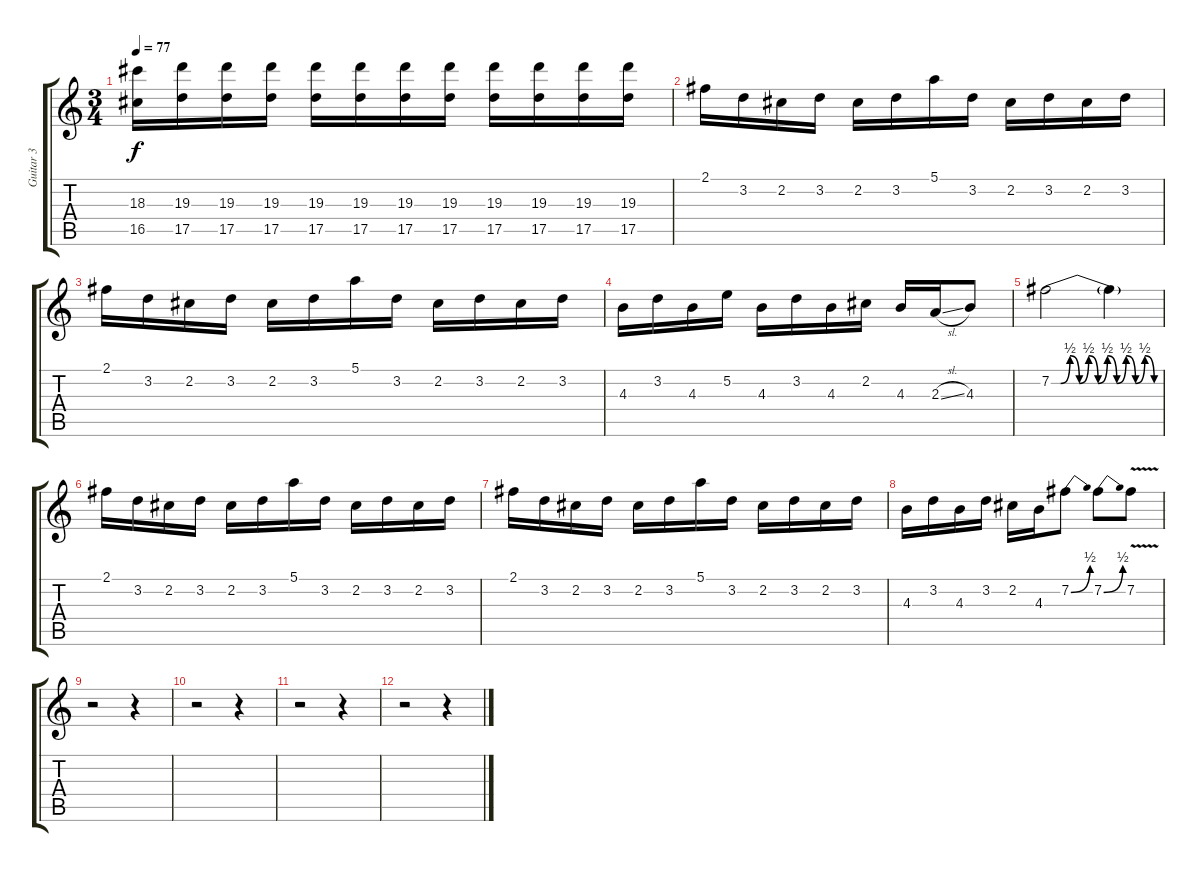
\track ("Guitar 3" "Guitar 3") {instrument distortionguitar}
\staff {score tabs}
\tuning (E4 B3 G3 D3 A2 E2) {hide}
\ts (3 4)
\tempo 77
\clef g2
\ks c
(18.3 16.5).16{dy f} (19.3 17.5).16 (19.3 17.5).16 (19.3 17.5).16 (19.3 17.5).16 (19.3 17.5).16 (19.3 17.5).16 (19.3 17.5).16 (19.3 17.5).16 (19.3 17.5).16 (19.3 17.5).16 (19.3 17.5).16 |
2.1.16 3.2.16 2.2.16 3.2.16 2.2.16 3.2.16 5.1.16 3.2.16 2.2.16 3.2.16 2.2.16 3.2.16 |
2.1.16 3.2.16 2.2.16 3.2.16 2.2.16 3.2.16 5.1.16 3.2.16 2.2.16 3.2.16 2.2.16 3.2.16 |
4.3.16 3.2.16 4.3.16 5.2.16 4.3.16 3.2.16 4.3.16 2.2.16 4.3.16 2.3{sl}.16 4.3.8 |
7.2{be (custom 0 0 5 0 10 2 15 0 20 2 25 0 30 2 35 0 40 2 45 0 50 2 55 0 60 0)}.2 7.2{t}.4 |
2.1.16 3.2.16 2.2.16 3.2.16 2.2.16 3.2.16 5.1.16 3.2.16 2.2.16 3.2.16 2.2.16 3.2.16 |
2.1.16 3.2.16 2.2.16 3.2.16 2.2.16 3.2.16 5.1.16 3.2.16 2.2.16 3.2.16 2.2.16 3.2.16 |
4.3.16 3.2.16 4.3.16 3.2.16 2.2.16 4.3.16 7.2{be (bend 0 0 60 2)}.8 7.2{be (bend 0 0 60 2)}.8 7.2{v}.8 |
r.2 r.4 |
r.2 r.4 |
r.2 r.4 |
r.2 r.4
